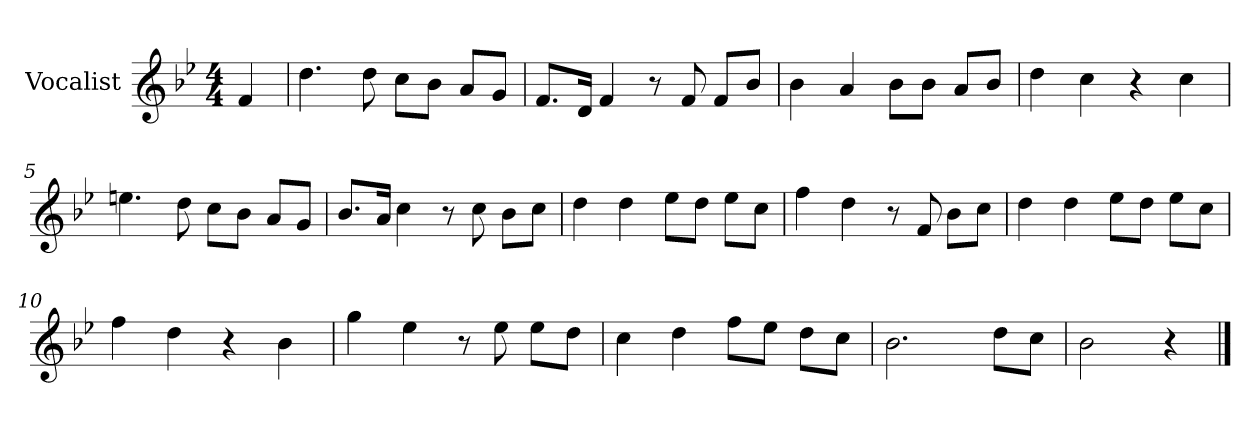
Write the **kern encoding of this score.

**kern
*part1
*staff1
*I"Vocalist
*k[b-e-]
*B-:
*M4/4
=
4f
=1
4.dd
8dd
8ccL
8b-J
8aL
8gJ
=2
8.fL
16dJk
4f
8r
8f
8fL
8b-J
=3
4b-
4a
8b-L
8b-J
8aL
8b-J
=4
4dd
4cc
4r
4cc
=5
4.een
8dd
8ccL
8b-J
8aL
8gJ
=6
8.b-L
16aJk
4cc
8r
8cc
8b-L
8ccJ
=7
4dd
4dd
8ee-L
8ddJ
8ee-L
8ccJ
=8
4ff
4dd
8r
8f
8b-L
8ccJ
=9
4dd
4dd
8ee-L
8ddJ
8ee-L
8ccJ
=10
4ff
4dd
4r
4b-
=11
4gg
4ee-
8r
8ee-
8ee-L
8ddJ
=12
4cc
4dd
8ffL
8ee-J
8ddL
8ccJ
=13
2.b-
8ddL
8ccJ
=14
2b-
4r
==
*-
